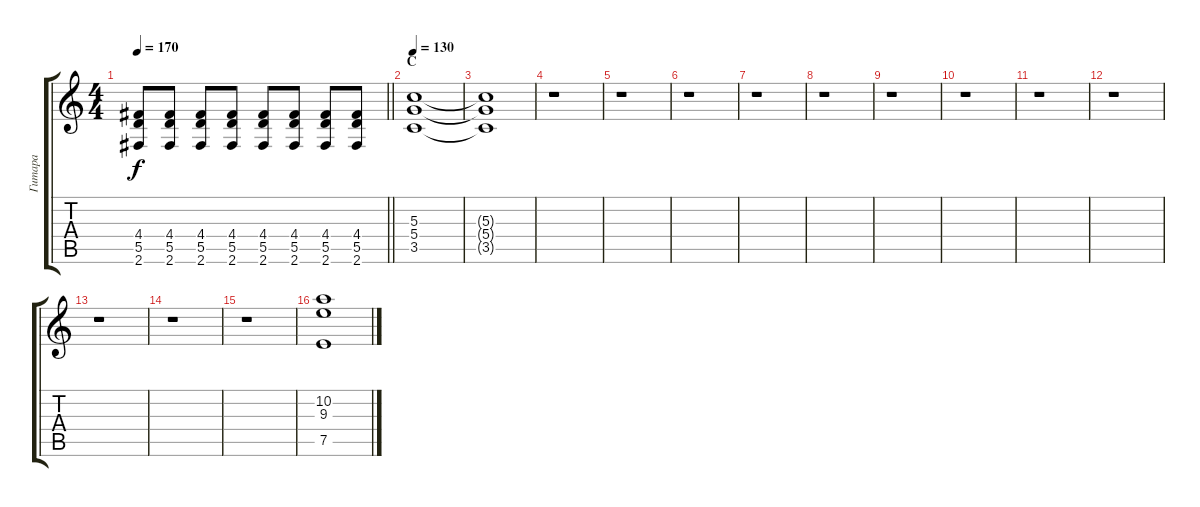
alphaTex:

\track ("Гитара" "Гитара") {instrument overdrivenguitar}
\staff {score tabs}
\tuning (E4 B3 G3 D3 A2 E2) {hide}
\ts (4 4)
\tempo 170
\clef g2
\barLineRight lightlight
\ks c
(4.4 5.5 2.6).8{dy f} (4.4 5.5 2.6).8 (4.4 5.5 2.6).8 (4.4 5.5 2.6).8 (4.4 5.5 2.6).8 (4.4 5.5 2.6).8 (4.4 5.5 2.6).8 (4.4 5.5 2.6).8 |
\section ("" "C")
\tempo 130
(5.3 5.4 3.5).1{volume 0} |
(5.3{t} 5.4{t} 3.5{t}).1 |
r.1 |
r.1 |
r.1 |
r.1 |
r.1 |
r.1 |
r.1 |
r.1 |
r.1 |
r.1 |
r.1 |
r.1 |
(10.2 9.3 7.5).1{volume 13}
